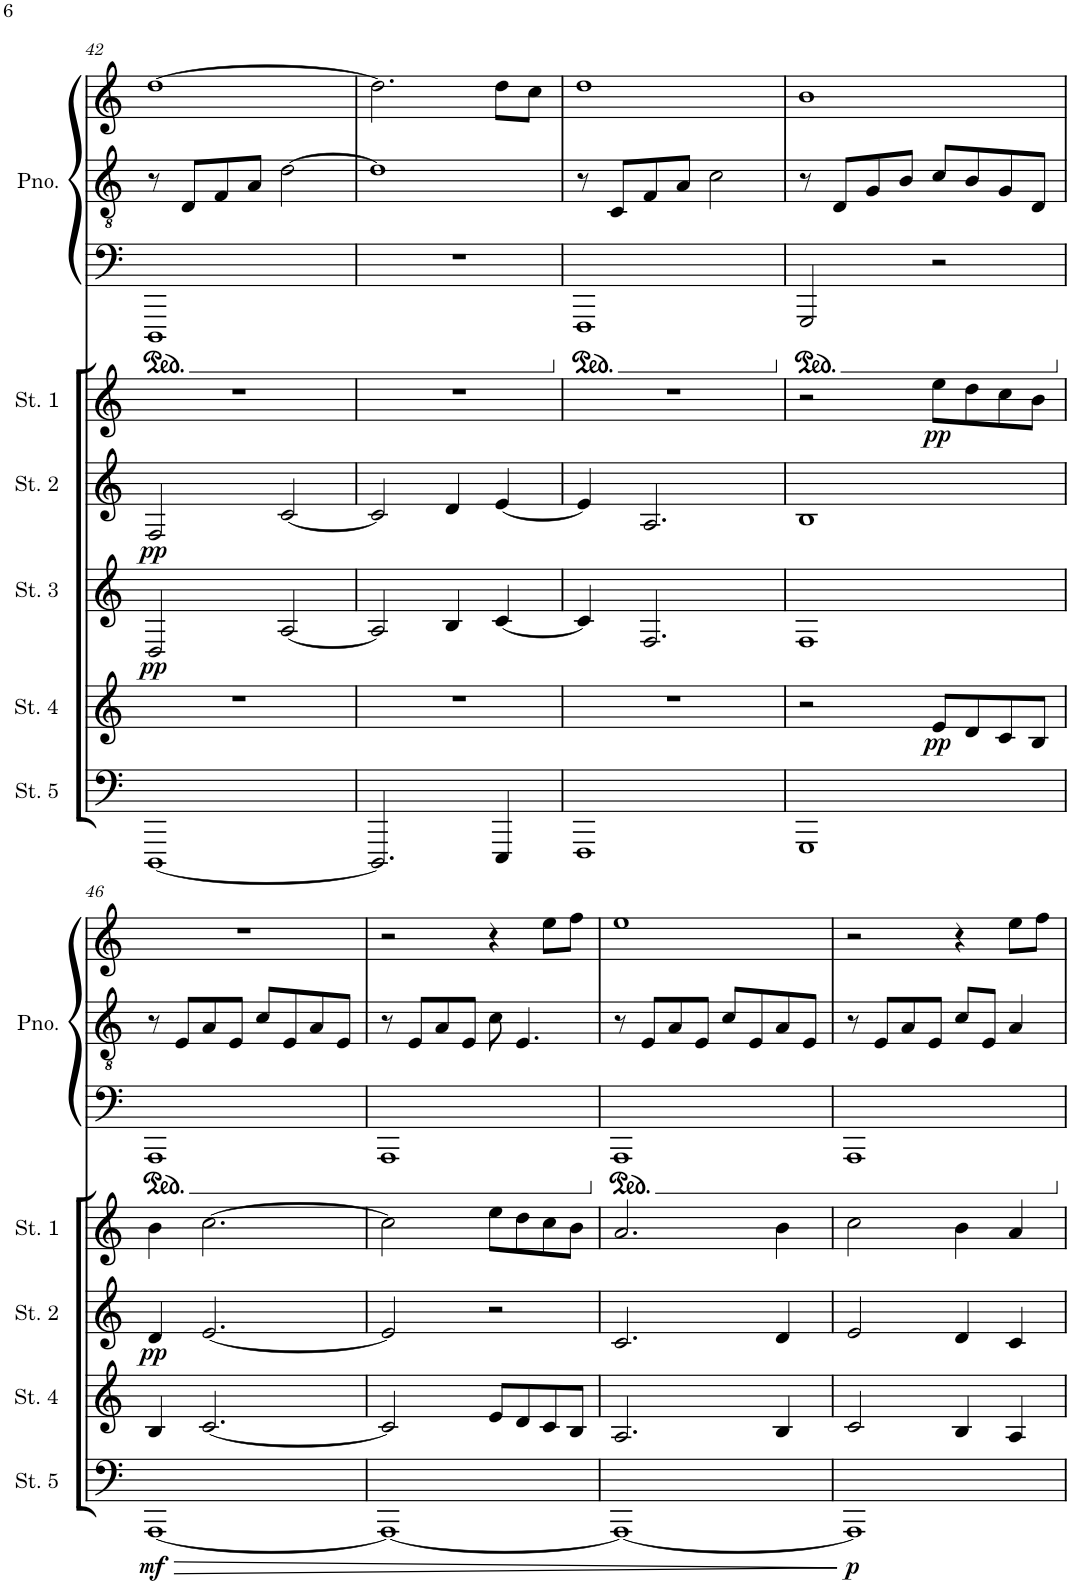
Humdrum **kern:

**kern	**dynam	**kern	**dynam	**kern	**dynam	**kern	**dynam	**kern	**dynam	**kern	**kern	**kern	**kern	**kern	**kern
*part9	*part9	*part8	*part8	*part7	*part7	*part6	*part6	*part5	*part5	*part4	*part4	*part4	*part3	*part2	*part1
*staff11	*staff11	*staff10	*staff10	*staff9	*staff9	*staff8	*staff8	*staff7	*staff7	*staff6	*staff5	*staff4	*staff3	*staff2	*staff1
*I"Strings 5	*	*I"Strings 4	*	*I"Strings 3	*	*I"Strings 2	*	*I"Strings 1	*	*I"Piano	*	*	*I"Oboe	*I"Horn in C	*I"Flute
*I'St. 5	*	*I'St. 4	*	*I'St. 3	*	*I'St. 2	*	*I'St. 1	*	*I'Pno.	*	*	*I'Ob.	*	*I'Fl.
!!LO:PB:g=z
*clefF4	*	*clefG2	*	*clefG2	*	*clefG2	*	*clefG2	*	*clefF4	*clefGv2	*clefG2	*clefG2	*clefG2	*clefG2
*	*	*	*	*	*	*	*	*	*	*	*	*	*	*Trd7c12	*
*k[]	*	*k[]	*	*k[]	*	*k[]	*	*k[]	*	*k[]	*k[]	*k[]	*k[]	*k[]	*k[]
*M4/4	*	*M4/4	*	*M4/4	*	*M4/4	*	*M4/4	*	*M4/4	*M4/4	*M4/4	*M4/4	*M4/4	*M4/4
=42	=42	=42	=42	=42	=42	=42	=42	=42	=42	=42	=42	=42	=42	=42	=42
!	!	!	!	!	!LO:DY:b	!	!LO:DY:b	!	!	!	!	!	!	!	!
[1DDD	.	1r	.	2D/	pp	2F/	pp	1r	.	1DDD	8r	[1dd	1r	1r	1r
.	.	.	.	.	.	.	.	.	.	.	8D/L	.	.	.	.
.	.	.	.	.	.	.	.	.	.	.	8F/	.	.	.	.
.	.	.	.	.	.	.	.	.	.	.	8A/J	.	.	.	.
.	.	.	.	[2A/	.	[2c/	.	.	.	.	[2d\	.	.	.	.
=43	=43	=43	=43	=43	=43	=43	=43	=43	=43	=43	=43	=43	=43	=43	=43
2.DDD/]	.	1r	.	2A/]	.	2c/]	.	1r	.	1r	1d]	2.dd\]	1r	1r	1r
.	.	.	.	4B/	.	4d/	.	.	.	.	.	.	.	.	.
4EEE/	.	.	.	[4c/	.	[4e/	.	.	.	.	.	8dd\L	.	.	.
.	.	.	.	.	.	.	.	.	.	.	.	8cc\J	.	.	.
=44	=44	=44	=44	=44	=44	=44	=44	=44	=44	=44	=44	=44	=44	=44	=44
1FFF	.	1r	.	4c/]	.	4e/]	.	1r	.	1FFF	8r	1dd	1r	1r	1r
.	.	.	.	.	.	.	.	.	.	.	8C/L	.	.	.	.
.	.	.	.	2.F/	.	2.A/	.	.	.	.	8F/	.	.	.	.
.	.	.	.	.	.	.	.	.	.	.	8A/J	.	.	.	.
.	.	.	.	.	.	.	.	.	.	.	2c\	.	.	.	.
=45	=45	=45	=45	=45	=45	=45	=45	=45	=45	=45	=45	=45	=45	=45	=45
1GGG	.	2r	.	1F	.	1B	.	2r	.	2GGG/	8r	1b	1r	1r	1r
.	.	.	.	.	.	.	.	.	.	.	8D/L	.	.	.	.
.	.	.	.	.	.	.	.	.	.	.	8G/	.	.	.	.
.	.	.	.	.	.	.	.	.	.	.	8B/J	.	.	.	.
!	!	!	!LO:DY:b	!	!	!	!	!	!LO:DY:b	!	!	!	!	!	!
.	.	8e/L	pp	.	.	.	.	8ee\L	pp	2r	8c/L	.	.	.	.
.	.	8d/	.	.	.	.	.	8dd\	.	.	8B/	.	.	.	.
.	.	8c/	.	.	.	.	.	8cc\	.	.	8G/	.	.	.	.
.	.	8B/J	.	.	.	.	.	8b\J	.	.	8D/J	.	.	.	.
!!LO:LB:g=z
=46	=46	=46	=46	=46	=46	=46	=46	=46	=46	=46	=46	=46	=46	=46	=46
!	!LO:HP:b	!	!	!	!	!	!	!	!	!	!	!	!	!	!
!	!LO:DY:n=1:b	!	!	!	!	!	!LO:DY:b	!	!	!	!	!	!	!	!
[1AAA	> mf	4B/	.	1r	.	4d/	pp	4b\	.	1AAA	8r	1r	1r	1r	1r
.	.	.	.	.	.	.	.	.	.	.	8E/L	.	.	.	.
.	.	[2.c/	.	.	.	[2.e/	.	[2.cc\	.	.	8A/	.	.	.	.
.	.	.	.	.	.	.	.	.	.	.	8E/J	.	.	.	.
.	.	.	.	.	.	.	.	.	.	.	8c/L	.	.	.	.
.	.	.	.	.	.	.	.	.	.	.	8E/	.	.	.	.
.	.	.	.	.	.	.	.	.	.	.	8A/	.	.	.	.
.	.	.	.	.	.	.	.	.	.	.	8E/J	.	.	.	.
=47	=47	=47	=47	=47	=47	=47	=47	=47	=47	=47	=47	=47	=47	=47	=47
1AAA_	.	2c/]	.	1r	.	2e/]	.	2cc\]	.	1AAA	8r	2r	1r	1r	1r
.	.	.	.	.	.	.	.	.	.	.	8E/L	.	.	.	.
.	.	.	.	.	.	.	.	.	.	.	8A/	.	.	.	.
.	.	.	.	.	.	.	.	.	.	.	8E/J	.	.	.	.
.	.	8e/L	.	.	.	2r	.	8ee\L	.	.	8c\	4r	.	.	.
.	.	8d/	.	.	.	.	.	8dd\	.	.	4.E/	.	.	.	.
.	.	8c/	.	.	.	.	.	8cc\	.	.	.	8ee\L	.	.	.
.	.	8B/J	.	.	.	.	.	8b\J	.	.	.	8ff\J	.	.	.
=48	=48	=48	=48	=48	=48	=48	=48	=48	=48	=48	=48	=48	=48	=48	=48
1AAA_	.	2.A/	.	1r	.	2.c/	.	2.a/	.	1AAA	8r	1ee	1r	1r	1r
.	.	.	.	.	.	.	.	.	.	.	8E/L	.	.	.	.
.	.	.	.	.	.	.	.	.	.	.	8A/	.	.	.	.
.	.	.	.	.	.	.	.	.	.	.	8E/J	.	.	.	.
.	.	.	.	.	.	.	.	.	.	.	8c/L	.	.	.	.
.	.	.	.	.	.	.	.	.	.	.	8E/	.	.	.	.
.	.	4B/	.	.	.	4d/	.	4b\	.	.	8A/	.	.	.	.
.	.	.	.	.	.	.	.	.	.	.	8E/J	.	.	.	.
.	]	.	.	.	.	.	.	.	.	.	.	.	.	.	.
=49	=49	=49	=49	=49	=49	=49	=49	=49	=49	=49	=49	=49	=49	=49	=49
!	!LO:DY:b	!	!	!	!	!	!	!	!	!	!	!	!	!	!
1AAA]	p	2c/	.	1r	.	2e/	.	2cc\	.	1AAA	8r	2r	1r	1r	1r
.	.	.	.	.	.	.	.	.	.	.	8E/L	.	.	.	.
.	.	.	.	.	.	.	.	.	.	.	8A/	.	.	.	.
.	.	.	.	.	.	.	.	.	.	.	8E/J	.	.	.	.
.	.	4B/	.	.	.	4d/	.	4b\	.	.	8c/L	4r	.	.	.
.	.	.	.	.	.	.	.	.	.	.	8E/J	.	.	.	.
.	.	4A/	.	.	.	4c/	.	4a/	.	.	4A/	8ee\L	.	.	.
.	.	.	.	.	.	.	.	.	.	.	.	8ff\J	.	.	.
=	=	=	=	=	=	=	=	=	=	=	=	=	=	=	=
*-	*-	*-	*-	*-	*-	*-	*-	*-	*-	*-	*-	*-	*-	*-	*-
